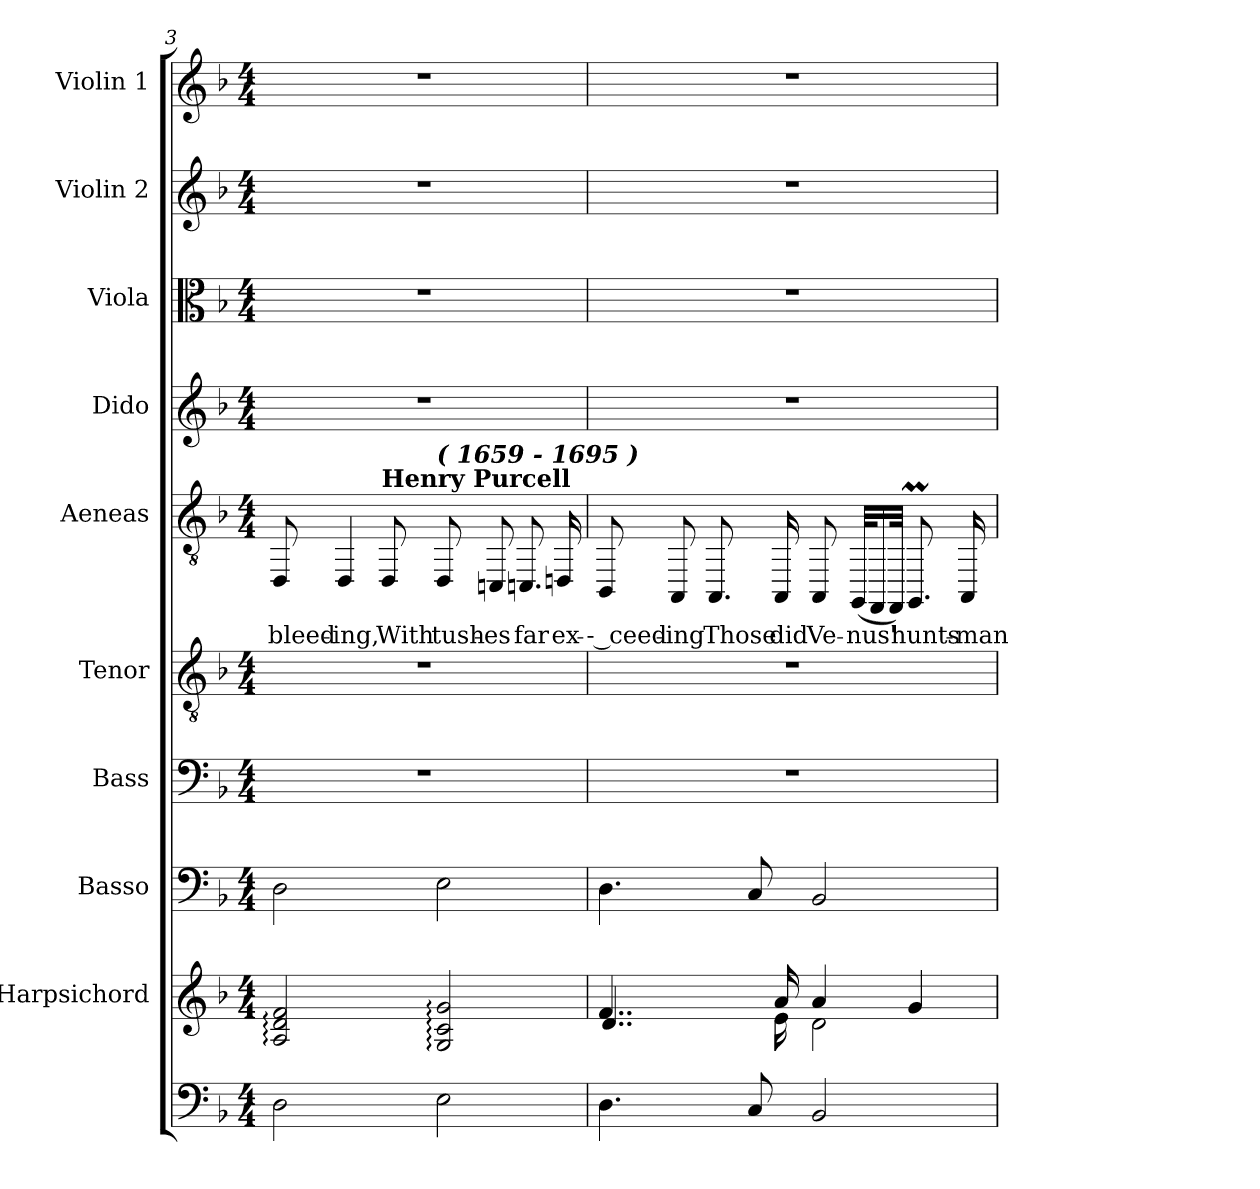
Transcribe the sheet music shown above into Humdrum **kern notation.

**kern	**kern	**kern	**kern	**kern	**kern	**text	**kern	**kern	**kern	**kern
*part10	*part9	*part8	*part7	*part6	*part5	*part5	*part4	*part3	*part2	*part1
*staff10	*staff9	*staff8	*staff7	*staff6	*staff5	*staff5	*staff4	*staff3	*staff2	*staff1
*	*I"Harpsichord	*I"Basso	*I"Bass	*I"Tenor	*I"Aeneas	*	*I"Dido	*I"Viola	*I"Violin 2	*I"Violin 1
*	*	*	*I'B.	*I'T.	*	*	*	*I'Vla.	*I'Vln. 2	*I'Vln. 1
*clefF4	*clefG2	*clefF4	*clefF4	*clefGv2	*clefGv2	*	*clefG2	*clefC3	*clefG2	*clefG2
*	*	*	*	*ITrd7c12	*ITrd-7c-12	*	*	*	*	*
*k[b-]	*k[b-]	*k[b-]	*k[b-]	*k[b-]	*k[b-]	*	*k[b-]	*k[b-]	*k[b-]	*k[b-]
*F:	*F:	*F:	*F:	*F:	*F:	*	*F:	*F:	*F:	*F:
*M4/4	*M4/4	*M4/4	*M4/4	*M4/4	*M4/4	*	*M4/4	*M4/4	*M4/4	*M4/4
=3	=3	=3	=3	=3	=3	=3	=3	=3	=3	=3
!	!	!	!	!	!	!LO:LY:b:color=#000000	!	!	!	!
2Di\	2Ai/: 2di: 2fi:	2Di\	1r	1r	8Di/	bleed-	1r	1r	1r	1r
!	!	!	!	!	!	!LO:LY:b:color=#000000	!	!	!	!
.	.	.	.	.	4Di/	-ing,	.	.	.	.
!	!	!	!	!	!LO:TX:a:B:t=Henry Purcell	!	!	!	!	!
!	!	!	!	!	!	!LO:LY:b:color=#000000	!	!	!	!
.	.	.	.	.	8Di/	With	.	.	.	.
!	!	!	!	!	!LO:TX:a:Bi:t=( 1659 - 1695 )	!	!	!	!	!
!	!	!	!	!	!	!LO:LY:b:color=#000000	!	!	!	!
2Ei\	2Gi/: 2ci: 2gi:	2Ei\	.	.	8Di/	tush-	.	.	.	.
!	!	!	!	!	!	!LO:LY:b:color=#000000	!	!	!	!
.	.	.	.	.	8Cni/	-es	.	.	.	.
!	!	!	!	!	!	!LO:LY:b:color=#000000	!	!	!	!
.	.	.	.	.	8.Cni/	far	.	.	.	.
!	!	!	!	!	!	!LO:LY:b:color=#000000	!	!	!	!
.	.	.	.	.	16Dni/	ex-	.	.	.	.
!!LO:LB:g=z
=4	=4	=4	=4	=4	=4	=4	=4	=4	=4	=4
*	*^	*	*	*	*	*	*	*	*	*
!	!	!	!	!	!	!	!LO:LY:b:color=#000000	!	!	!	!
4.Di\	4..fi/	4..di/	4.Di\	1r	1r	8BB-i/	-- ceed-	1r	1r	1r	1r
!	!	!	!	!	!	!	!LO:LY:b:color=#000000	!	!	!	!
.	.	.	.	.	.	8AAi/	-ing	.	.	.	.
!	!	!	!	!	!	!	!LO:LY:b:color=#000000	!	!	!	!
.	.	.	.	.	.	8.AAi/	Those	.	.	.	.
8Ci/	.	.	8Ci/	.	.	.	.	.	.	.	.
!	!	!	!	!	!	!	!LO:LY:b:color=#000000	!	!	!	!
.	16ai/	16ei\	.	.	.	16AAi/	did	.	.	.	.
!	!	!	!	!	!	!	!LO:LY:b:color=#000000	!	!	!	!
2BB-i/	4ai/	2di\	2BB-i/	.	.	8AAi/	Ve-	.	.	.	.
!	!	!	!	!	!	!	!LO:LY:b:color=#000000	!	!	!	!
.	.	.	.	.	.	(32GGi/KLL	-nus'	.	.	.	.
.	.	.	.	.	.	16FFi/	.	.	.	.	.
.	.	.	.	.	.	32FFi/JJk)	.	.	.	.	.
!	!	!	!	!	!	!	!LO:LY:b:color=#000000	!	!	!	!
.	4gi/	.	.	.	.	8.GGMi/	hunts-	.	.	.	.
!	!	!	!	!	!	!	!LO:LY:b:color=#000000	!	!	!	!
.	.	.	.	.	.	16AAi/	-man	.	.	.	.
*	*v	*v	*	*	*	*	*	*	*	*	*
=	=	=	=	=	=	=	=	=	=	=
*-	*-	*-	*-	*-	*-	*-	*-	*-	*-	*-
